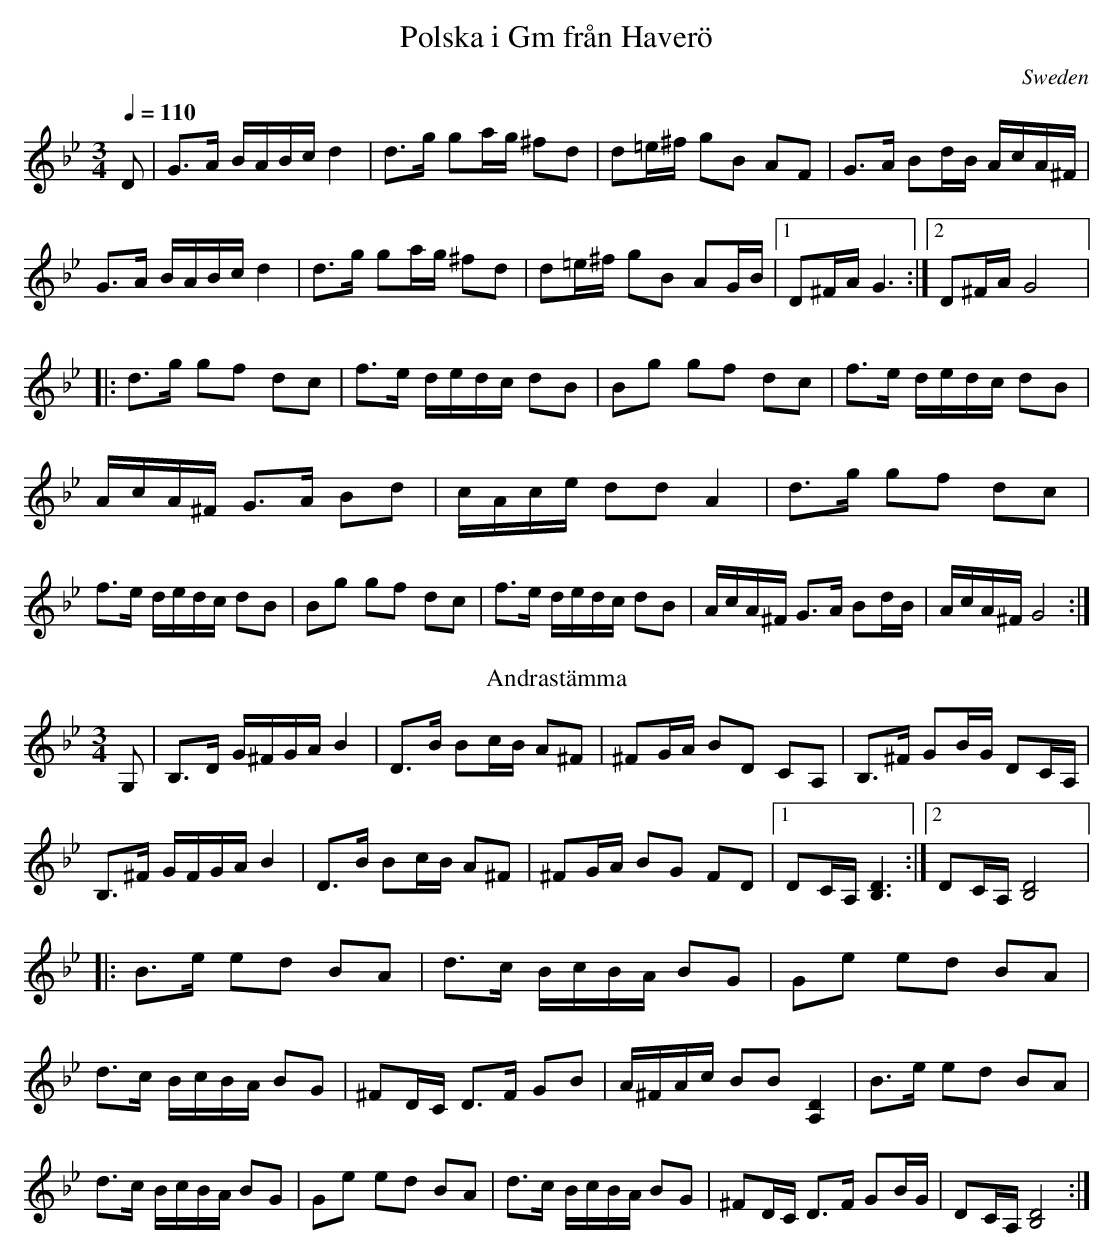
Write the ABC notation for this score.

X:1
T:Polska i Gm från Haverö
O:Sweden
M:3/4
L:1/16
Q:1/4=110
K:Gm
D2|G3A BABc d4|d3g g2ag ^f2d2|d2=e^f g2B2 A2F2|\
G3A B2dB AcA^F|G3A BABc d4|d3g g2ag ^f2d2|\
d2=e^f g2B2 A2GB|[1D2^FA G6:|[2D2^FA G8|:\
d3g g2f2 d2c2|f3e dedc d2B2|B2g2 g2f2 d2c2|\
f3e dedc d2B2|AcA^F G3A B2d2|cAce d2d2 A4|\
d3g g2f2 d2c2|f3e dedc d2B2|B2g2 g2f2 d2c2|\
f3e dedc d2B2|AcA^F G3A B2dB|AcA^F G8:|\
T:Andrastämma
G,2|B,3D G^FGA B4|D3B B2cB A2^F2|^F2GA B2D2 C2A,2|\
B,3^F G2BG D2CA,|B,3^F GFGA B4|D3B B2cB A2^F2|\
^F2GA B2G2 F2D2|[1D2CA, [B,6D6]:|[2D2CA, [B,8D8]|:\
B3e e2d2 B2A2|d3c BcBA B2G2|G2e2 e2d2 B2A2|\
d3c BcBA B2G2|^F2DC D3F G2B2|A^FAc B2B2 [A,4D4]|\
B3e e2d2 B2A2|d3c BcBA B2G2|G2e2 e2d2 B2A2|\
d3c BcBA B2G2|^F2DC D3F G2BG|D2CA, [B,8D8]:|
